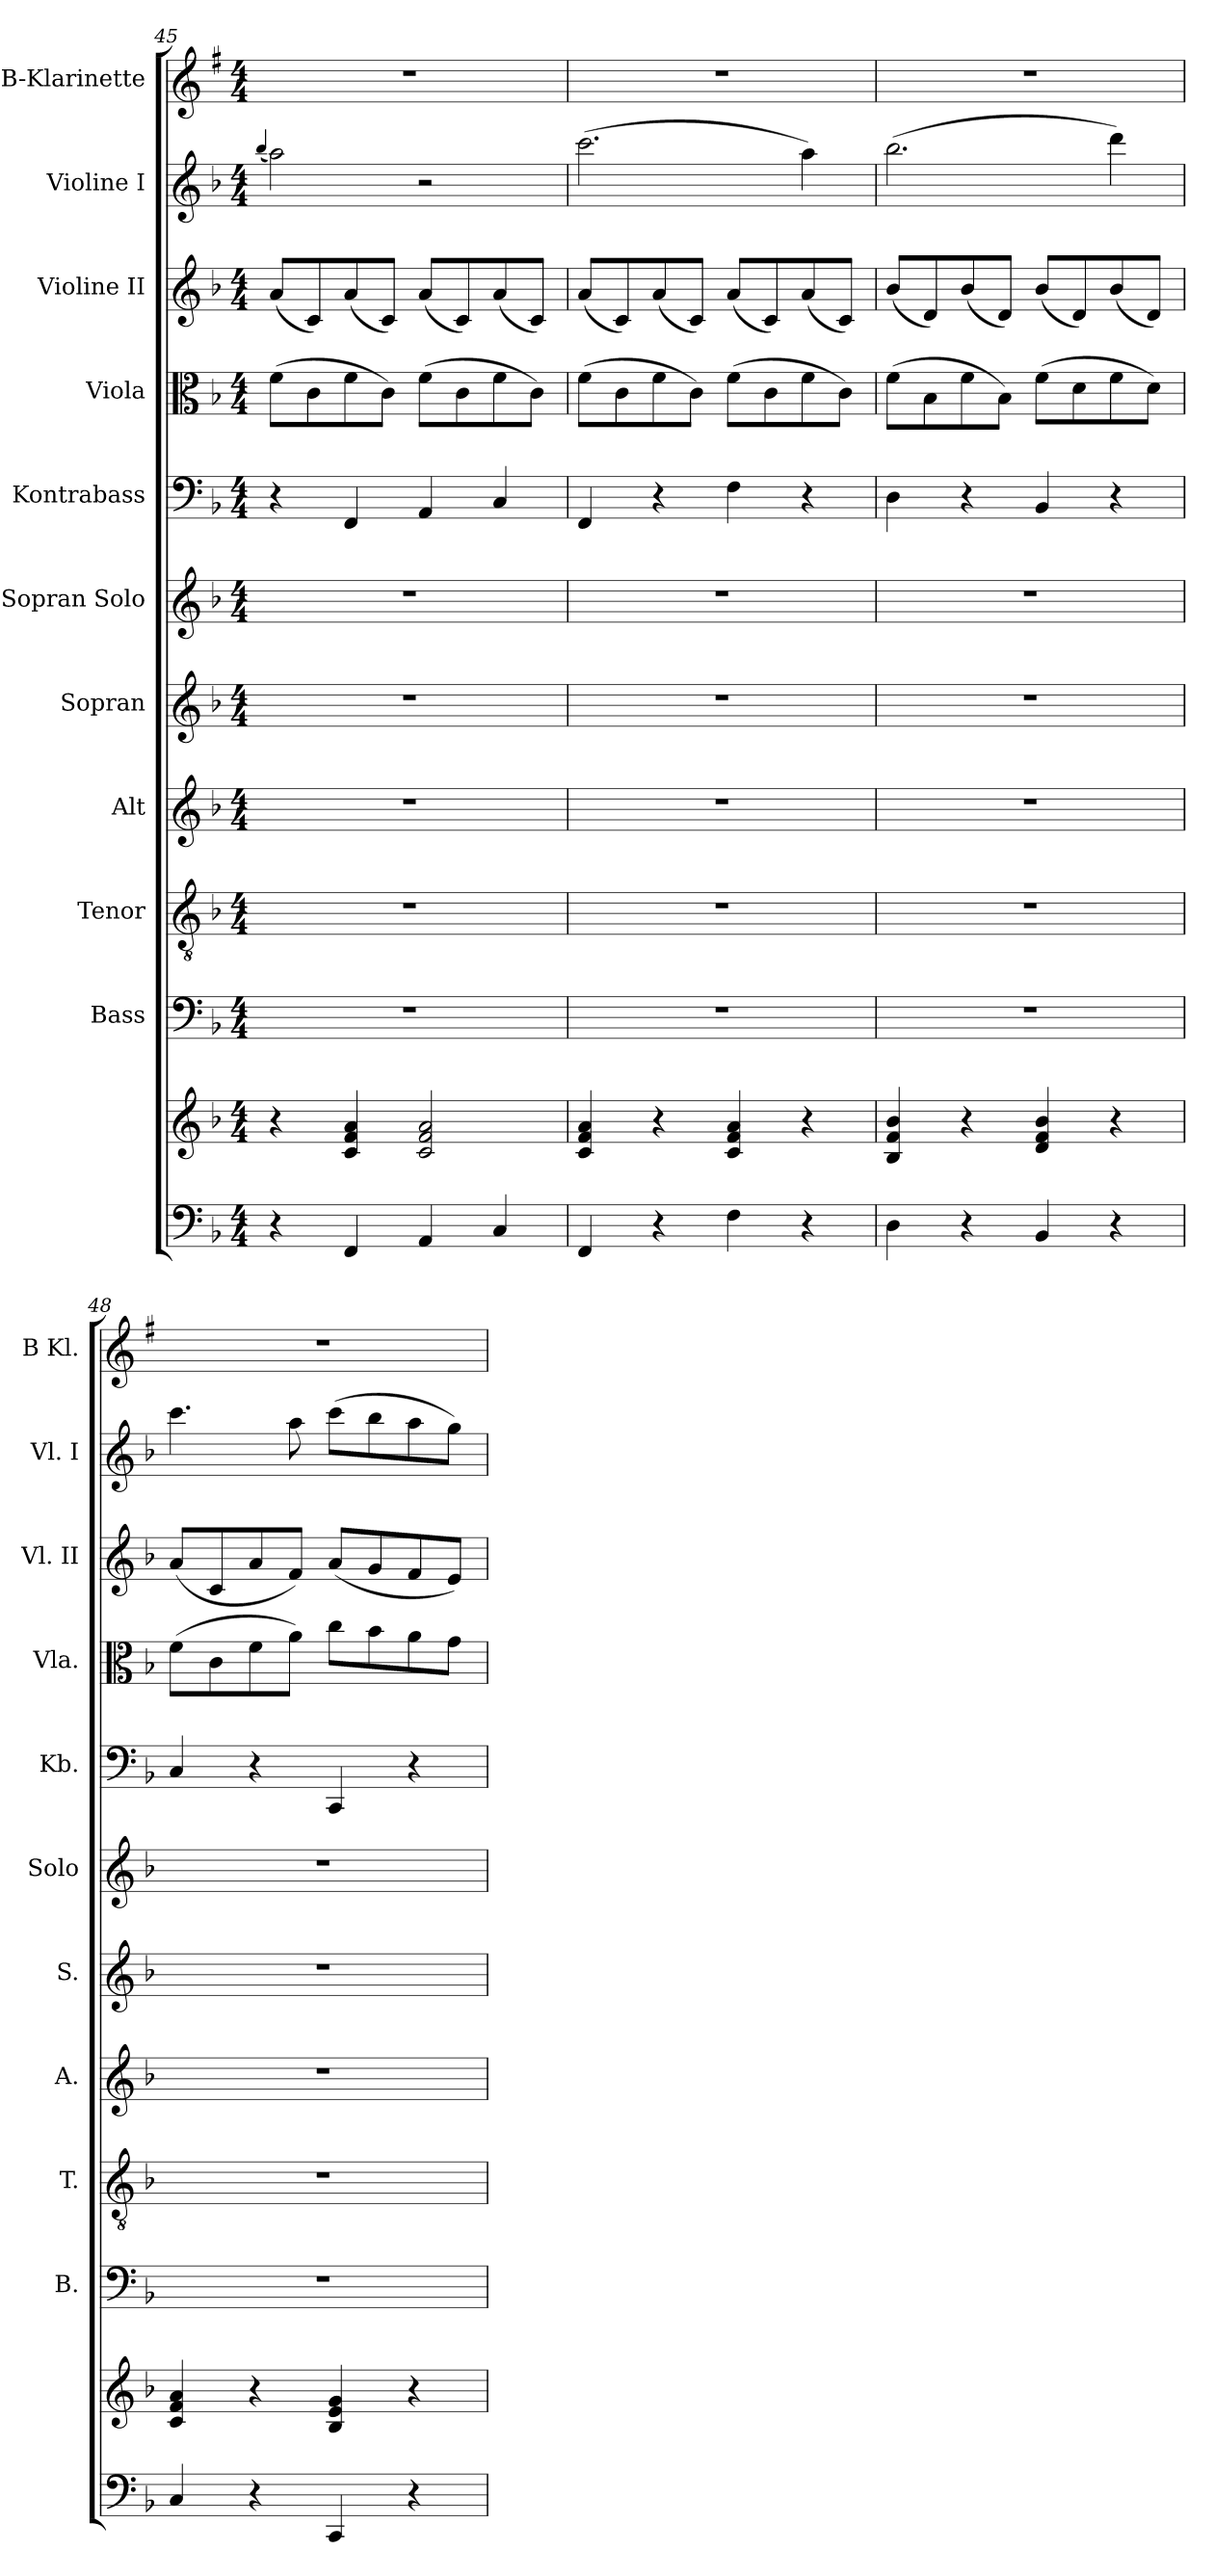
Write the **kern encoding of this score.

**kern	**kern	**kern	**kern	**kern	**kern	**kern	**kern	**kern	**kern	**kern	**kern
*part11	*part11	*part10	*part9	*part8	*part7	*part6	*part5	*part4	*part3	*part2	*part1
*staff12	*staff11	*staff10	*staff9	*staff8	*staff7	*staff6	*staff5	*staff4	*staff3	*staff2	*staff1
*	*	*I"Bass	*I"Tenor	*I"Alt	*I"Sopran	*I"Sopran Solo	*I"Kontrabass	*I"Viola	*I"Violine II	*I"Violine I	*I"B-Klarinette
*	*	*I'B.	*I'T.	*I'A.	*I'S.	*I'Solo	*I'Kb.	*I'Vla.	*I'Vl. II	*I'Vl. I	*I'B Kl.
!!LO:PB:g=z
*clefF4	*clefG2	*clefF4	*clefGv2	*clefG2	*clefG2	*clefG2	*clefF4	*clefC3	*clefG2	*clefG2	*clefG2
*	*	*	*	*	*	*	*ITrd7c12	*	*	*	*ITrd1c2
*k[b-]	*k[b-]	*k[b-]	*k[b-]	*k[b-]	*k[b-]	*k[b-]	*k[b-]	*k[b-]	*k[b-]	*k[b-]	*k[b-]
*F:	*F:	*F:	*F:	*F:	*F:	*F:	*F:	*F:	*F:	*F:	*F:
*M4/4	*M4/4	*M4/4	*M4/4	*M4/4	*M4/4	*M4/4	*M4/4	*M4/4	*M4/4	*M4/4	*M4/4
=45	=45	=45	=45	=45	=45	=45	=45	=45	=45	=45	=45
.	.	.	.	.	.	.	.	.	.	(<4qqbb-/	.
4r	4r	1r	1r	1r	1r	1r	4r	(>8f\L	(<8a/L	2aa\)	1r
.	.	.	.	.	.	.	.	8c\	8c/)	.	.
4FF/	4c/ 4f/ 4a/	.	.	.	.	.	4FFF/	8f\	(<8a/	.	.
.	.	.	.	.	.	.	.	8c\J)	8c/J)	.	.
4AA/	2c/ 2f/ 2a/	.	.	.	.	.	4AAA/	(>8f\L	(<8a/L	2r	.
.	.	.	.	.	.	.	.	8c\	8c/)	.	.
4C/	.	.	.	.	.	.	4CC/	8f\	(<8a/	.	.
.	.	.	.	.	.	.	.	8c\J)	8c/J)	.	.
=46	=46	=46	=46	=46	=46	=46	=46	=46	=46	=46	=46
4FF/	4c/ 4f/ 4a/	1r	1r	1r	1r	1r	4FFF/	(>8f\L	(<8a/L	(>2.ccc\	1r
.	.	.	.	.	.	.	.	8c\	8c/)	.	.
4r	4r	.	.	.	.	.	4r	8f\	(<8a/	.	.
.	.	.	.	.	.	.	.	8c\J)	8c/J)	.	.
4F\	4c/ 4f/ 4a/	.	.	.	.	.	4FF\	(>8f\L	(<8a/L	.	.
.	.	.	.	.	.	.	.	8c\	8c/)	.	.
4r	4r	.	.	.	.	.	4r	8f\	(<8a/	4aa\)	.
.	.	.	.	.	.	.	.	8c\J)	8c/J)	.	.
=47	=47	=47	=47	=47	=47	=47	=47	=47	=47	=47	=47
4D\	4B-/ 4f/ 4b-/	1r	1r	1r	1r	1r	4DD\	(>8f\L	(<8b-/L	(>2.bb-\	1r
.	.	.	.	.	.	.	.	8B-\	8d/)	.	.
4r	4r	.	.	.	.	.	4r	8f\	(<8b-/	.	.
.	.	.	.	.	.	.	.	8B-\J)	8d/J)	.	.
4BB-/	4d/ 4f/ 4b-/	.	.	.	.	.	4BBB-/	(>8f\L	(<8b-/L	.	.
.	.	.	.	.	.	.	.	8d\	8d/)	.	.
4r	4r	.	.	.	.	.	4r	8f\	(<8b-/	4ddd\)	.
.	.	.	.	.	.	.	.	8d\J)	8d/J)	.	.
=48	=48	=48	=48	=48	=48	=48	=48	=48	=48	=48	=48
4C/	4c/ 4f/ 4a/	1r	1r	1r	1r	1r	4CC/	(>8f\L	(<8a/L	4.ccc\	1r
.	.	.	.	.	.	.	.	8c\	8c/	.	.
4r	4r	.	.	.	.	.	4r	8f\	8a/	.	.
.	.	.	.	.	.	.	.	8a\J)	8f/J)	8aa\	.
4CC/	4B-/ 4e/ 4g/	.	.	.	.	.	4CCC/	8cc\L	(<8a/L	(>8ccc\L	.
.	.	.	.	.	.	.	.	8b-\	8g/	8bb-\	.
4r	4r	.	.	.	.	.	4r	8a\	8f/	8aa\	.
.	.	.	.	.	.	.	.	8g\J	8e/J)	8gg\J)	.
=	=	=	=	=	=	=	=	=	=	=	=
*-	*-	*-	*-	*-	*-	*-	*-	*-	*-	*-	*-
